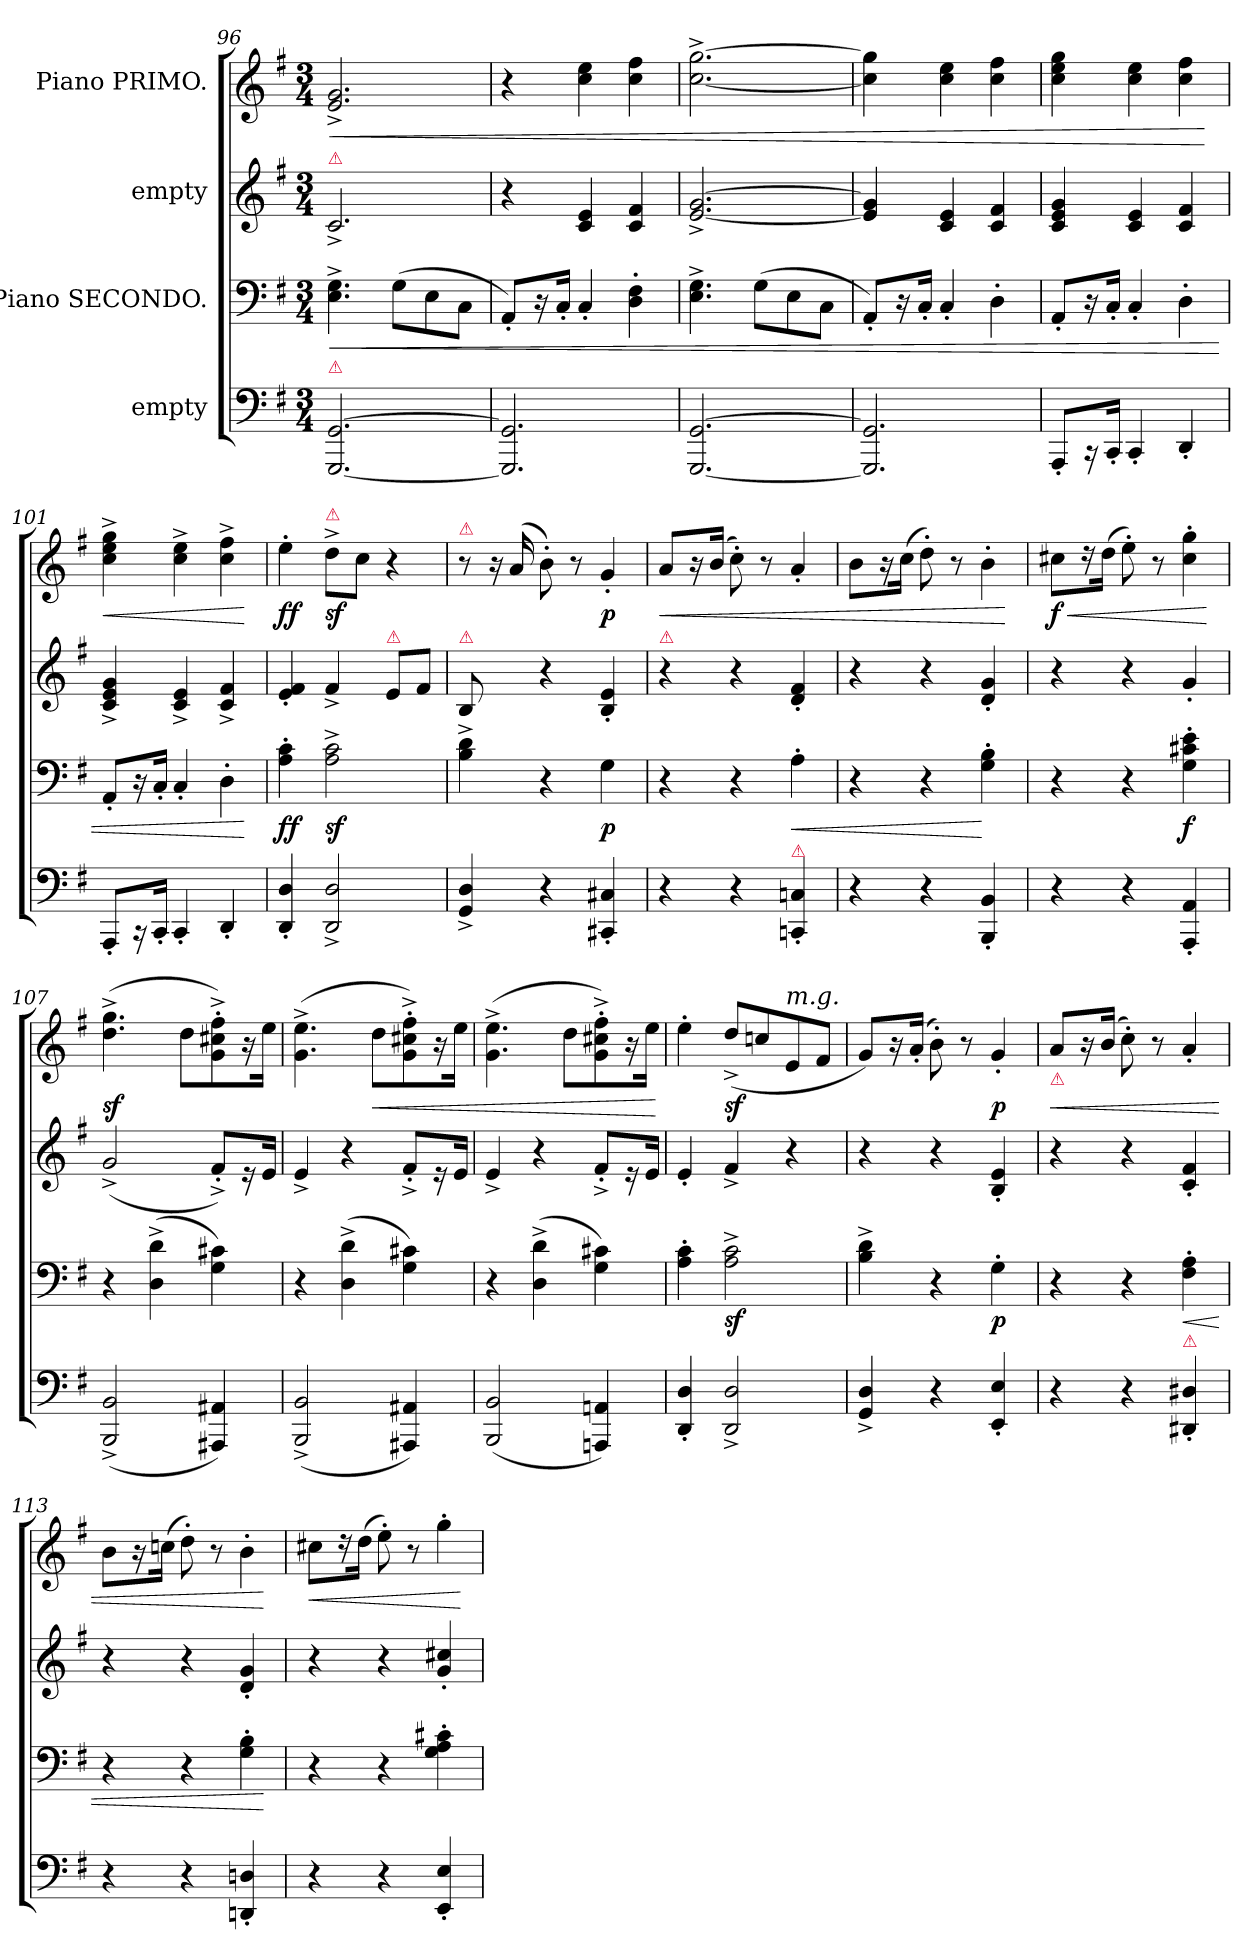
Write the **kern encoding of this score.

**kern	**kern	**dynam	**kern	**kern	**dynam
*part4	*part3	*part3	*part2	*part1	*part1
*staff4	*staff3	*staff3	*staff2	*staff1	*staff1
*I"empty	*I"Piano SECONDO.	*	*I"empty	*I"Piano PRIMO.	*
*clefF4	*clefF4	*	*clefG2	*clefG2	*
*k[f#]	*k[f#]	*	*k[f#]	*k[f#]	*
*M3/4	*M3/4	*	*M3/4	*M3/4	*
=96	=96	=96	=96	=96	=96
!	!	!	!	!LO:TX:b:color=crimson:t=⚠	!
!	!LO:TX:b:color=crimson:t=⚠	!	!	!	!
[2.GGG/ [2.GG/	4.E^\ 4.G^\	<	2.c^/	2.e^/ 2.g^/	<
.	(8G\L	.	.	.	.
.	8E\	.	.	.	.
.	8C\J	.	.	.	.
=97	=97	=97	=97	=97	=97
2.GGG]/ 2.GG]/	8AA'/L)	.	4r	4r	.
.	16r	.	.	.	.
.	16C'/Jk	.	.	.	.
.	4C'/	.	4c/ 4e/	4cc\ 4ee\	.
.	4D'\ 4F#'\	.	4c/ 4f#/	4cc\ 4ff#\	.
=98	=98	=98	=98	=98	=98
[2.GGG/ [2.GG/	4.E^\ 4.G^\	.	[2.e^/ [2.g^/	[2.cc^\ [2.gg^\	.
.	(8G\L	.	.	.	.
.	8E\	.	.	.	.
.	8C\J	.	.	.	.
=99	=99	=99	=99	=99	=99
2.GGG]/ 2.GG]/	8AA'/L)	.	4e]/ 4g]/	4cc]\ 4gg]\	.
.	16r	.	.	.	.
.	16C'/Jk	.	.	.	.
.	4C'/	.	4c/ 4e/	4cc\ 4ee\	.
.	4D'\	.	4c/ 4f#/	4cc\ 4ff#\	.
=100	=100	=100	=100	=100	=100
8AAA'/L	8AA'/L	.	4c/ 4e/ 4g/	4cc\ 4ee\ 4gg\	.
16r	16r	.	.	.	.
16CC'/Jk	16C'/Jk	.	.	.	.
4CC'/	4C'/	.	4c/ 4e/	4cc\ 4ee\	.
4DD'/	4D'\	.	4c/ 4f#/	4cc\ 4ff#\	.
.	.	.	.	.	[
=101	=101	=101	=101	=101	=101
8AAA'/L	8AA'/L	.	4c^>/ 4e^>/ 4g^>/	4cc^\ 4ee^\ 4gg^\	<
16r	16r	.	.	.	.
16CC'/Jk	16C'/Jk	.	.	.	.
4CC'/	4C'/	.	4c^>/ 4e^>/	4cc^\ 4ee^\	.
4DD'/	4D'\	.	4c^>/ 4f#^>/	4cc^\ 4ff#^\	.
.	.	[	.	.	[
=102	=102	=102	=102	=102	=102
4DD'/ 4D'/	4A'\ 4c'\	ff	4e'/ 4f#'/	4ee'\	ff
!	!	!	!	!LO:TX:a:color=crimson:t=⚠	!
2DD^/ 2D^/	2A^\ 2c^\	sf	4f#^/	8dd^\L	sf
.	.	.	.	8cc\J	.
!	!	!	!LO:TX:a:color=crimson:t=⚠	!	!
.	.	.	8e/L	4r	.
.	.	.	8f#/J	.	.
=103	=103	=103	=103	=103	=103
!	!	!	!	!LO:TX:a:color=crimson:t=⚠	!
!	!	!	!LO:TX:a:color=crimson:t=⚠	!	!
4GG^/ 4D^/	4B^\ 4d^\	.	8B/	8r	.
.	.	.	8ryy	16r	.
.	.	.	.	(16a/	.
4r	4r	.	4r	8b'\)	.
.	.	.	.	8r	.
4CC#X'/ 4C#X'/	4G\	p	4B'/ 4e'/	4g'/	p
=104	=104	=104	=104	=104	=104
!	!	!	!	!LO:TX:b:color=crimson:t=⚠	!
4r	4r	.	4r	8a/L	<
.	.	.	.	16r	.
.	.	.	.	(16b/Jk	.
4r	4r	.	4r	8cc'\)	.
.	.	.	.	8r	.
!	!LO:TX:b:color=crimson:t=⚠	!	!	!	!
4CCn'/ 4Cn'/	4A'\	<	4d'/ 4f#'/	4a'/	.
=105	=105	=105	=105	=105	=105
4r	4r	.	4r	8b\L	.
.	.	.	.	16r	.
.	.	.	.	(16cc\Jk	.
4r	4r	.	4r	8dd'\)	.
.	.	.	.	8r	.
4BBB'/ 4BB'/	4G'\ 4B'\	[	4d'/ 4g'/	4b'\	.
.	.	.	.	.	[
=106	=106	=106	=106	=106	=106
4r	4r	.	4r	8cc#X\L	< f
.	.	.	.	16r	.
.	.	.	.	(16dd\Jk	.
4r	4r	.	4r	8ee'\)	.
.	.	.	.	8r	.
4AAA'/ 4AA'/	4G'\ 4c#X'\ 4e'\	f	4g'/	4cc#'\ 4gg'\	.
.	.	.	.	.	[
=107	=107	=107	=107	=107	=107
(2BBB^/ 2BB^/	4r	.	(2g^>/	(4.dd^\ 4.gg^\	sf
.	(4D^\ 4d^\	.	.	.	.
.	.	.	.	8dd\L	.
4AAA#X/ 4AA#X/)	4G\ 4c#X\)	.	8f#'^>/L)	8g'^\ 8cc#X'^\ 8ff#'^\)	.
.	.	.	16r	16r	.
.	.	.	16e/Jk	16ee\Jk	.
=108	=108	=108	=108	=108	=108
(2BBB^/ 2BB^/	4r	.	4e^>/	(4.g^\ 4.ee^\	.
.	(4D^\ 4d^\	.	4r	.	.
.	.	.	.	8dd\L	<
4AAA#X/ 4AA#X/)	4G\ 4c#X\)	.	8f#'^>/L	8g'^\ 8cc#X'^\ 8ff#'^\)	.
.	.	.	16r	16r	.
.	.	.	16e/Jk	16ee\Jk	.
=109	=109	=109	=109	=109	=109
(2BBB/ 2BB/	4r	.	4e^>/	(4.g^\ 4.ee^\	.
.	(4D^\ 4d^\	.	4r	.	.
.	.	.	.	8dd\L	.
4AAAn/ 4AAn/)	4G\ 4c#X\)	.	8f#'^>/L	8g'^\ 8cc#X'^\ 8ff#'^\)	.
.	.	.	16r	16r	.
.	.	.	16e/Jk	16ee\Jk	.
.	.	.	.	.	[
=110	=110	=110	=110	=110	=110
4DD'/ 4D'/	4A'\ 4c'\	.	4e'/	4ee'\	.
2DD^/ 2D^/	2A^\ 2c^\	sf	4f#^>/	(8dd^>/L	sf
.	.	.	.	8ccn/	.
!	!	!	!	!LO:TX:a:i:t=m.g.	!
.	.	.	4r	8e/	.
.	.	.	.	8f#/J	.
=111	=111	=111	=111	=111	=111
4GG^/ 4D^/	4B^\ 4d^\	.	4r	8g/L)	.
.	.	.	.	16r	.
.	.	.	.	(16a'/Jk	.
4r	4r	.	4r	8b'\)	.
.	.	.	.	8r	.
4EE'/ 4E'/	4G'\	p	4B'/ 4e'/	4g'/	p
=112	=112	=112	=112	=112	=112
!	!	!	!	!LO:TX:b:color=crimson:t=⚠	!
4r	4r	.	4r	8a/L	<
.	.	.	.	16r	.
.	.	.	.	(16b/Jk	.
4r	4r	.	4r	8cc'\)	.
.	.	.	.	8r	.
!	!LO:TX:b:color=crimson:t=⚠	!	!	!	!
4DD#X'/ 4D#X'/	4F#'\ 4A'\	<	4c'/ 4f#'/	4a'/	.
=113	=113	=113	=113	=113	=113
4r	4r	.	4r	8b\L	.
.	.	.	.	16r	.
.	.	.	.	(16ccn\Jk	.
4r	4r	.	4r	8dd'\)	.
.	.	.	.	8r	.
4DDn'/ 4Dn'/	4G'\ 4B'\	.	4d'/ 4g'/	4b'\	.
.	.	[	.	.	[
=114	=114	=114	=114	=114	=114
4r	4r	.	4r	8cc#X\L	<
.	.	.	.	16r	.
.	.	.	.	(16dd\Jk	.
4r	4r	.	4r	8ee'\)	.
.	.	.	.	8r	.
4EE'/ 4E'/	4G'\ 4A'\ 4c#X'\	.	4g'/ 4cc#X'/	4gg'\	.
.	.	.	.	.	[
=	=	=	=	=	=
*-	*-	*-	*-	*-	*-
